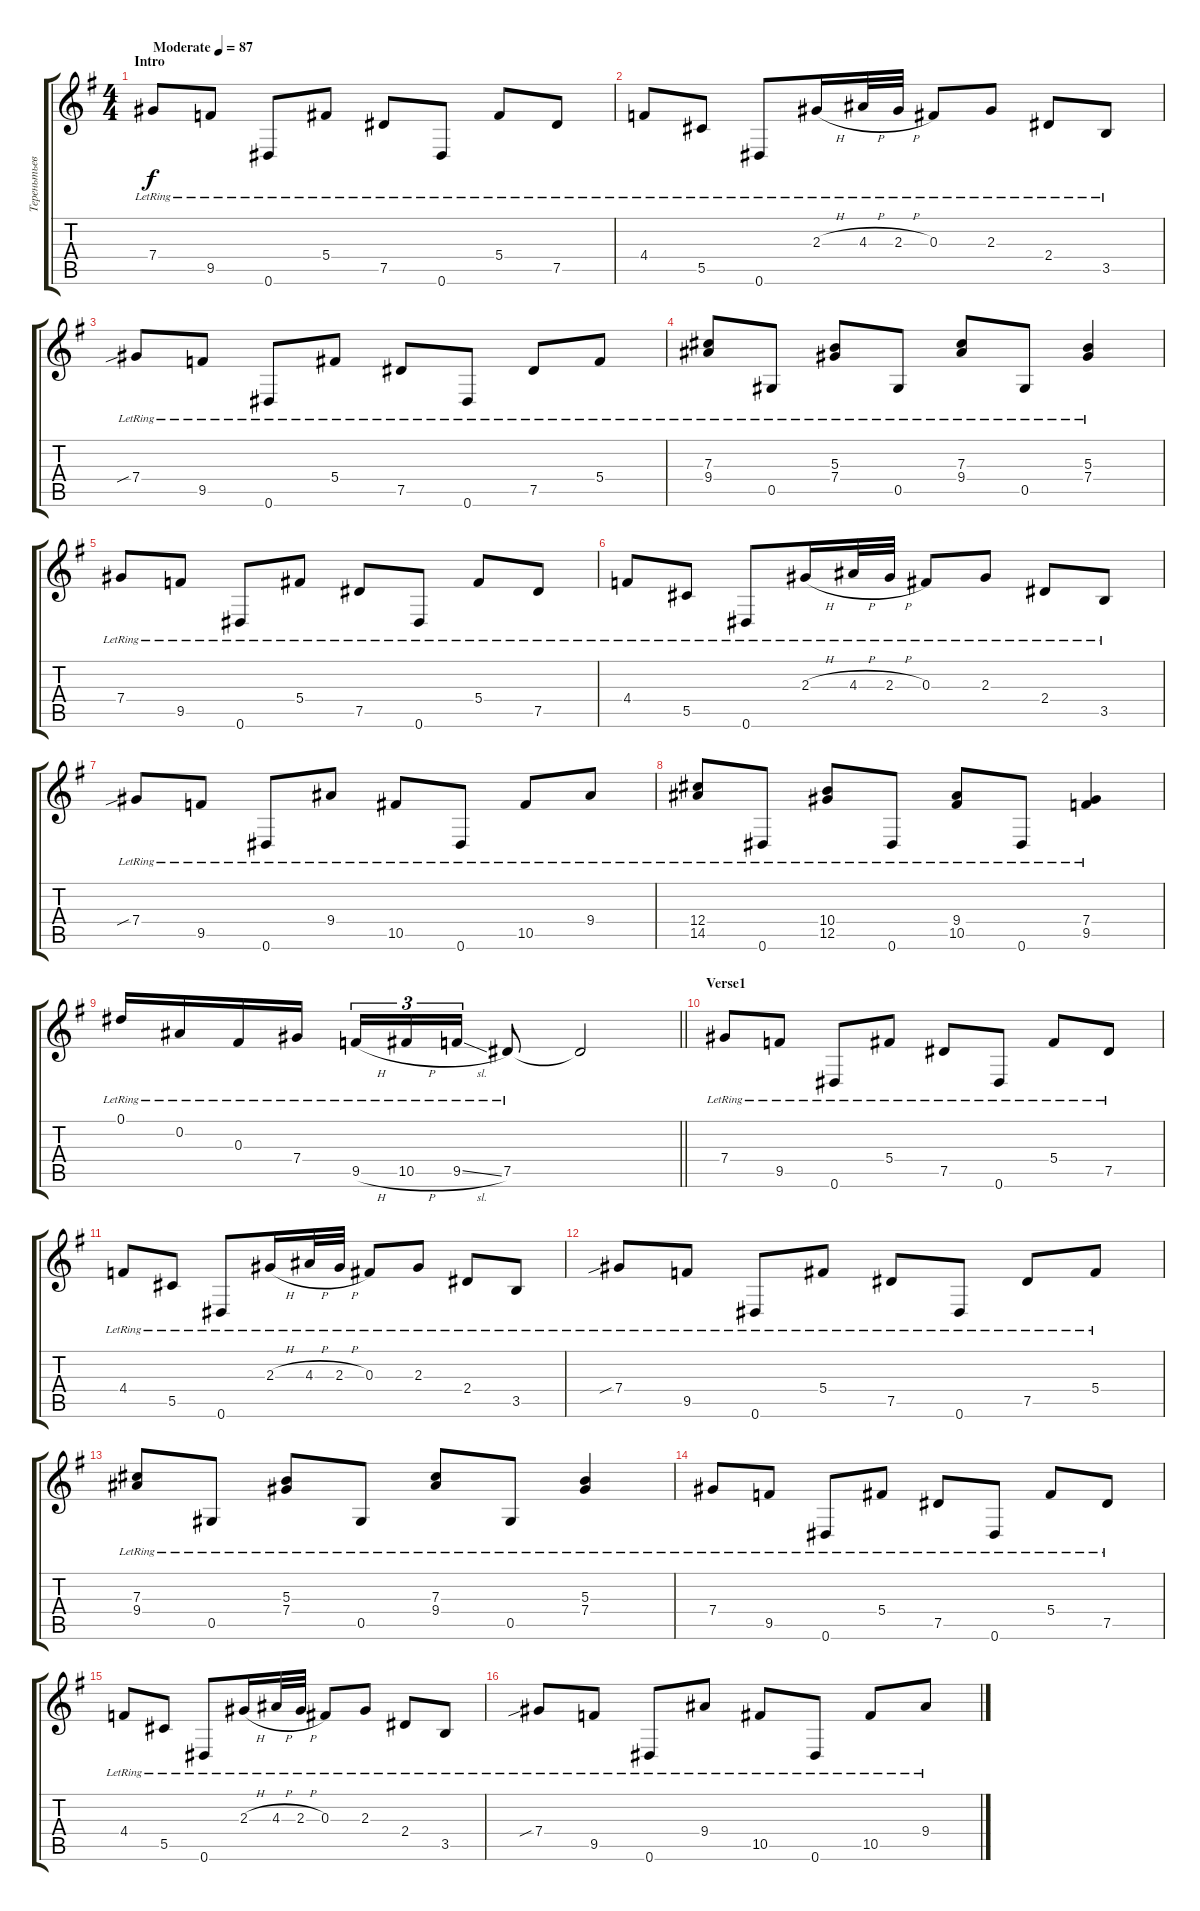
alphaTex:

\track ("Тереньтьев" "Тереньтьев") {instrument acousticguitarsteel}
\staff {score tabs}
\tuning (Eb4 Bb3 Gb3 Db3 Ab2 Eb2) {hide}
\ts (4 4)
\section ("" "Intro")
\tempo (87 "Moderate")
\clef g2
\ks g
7.4{lr}.8{dy f instrument acousticguitarsteel} 9.5{lr}.8 0.6{lr}.8 5.4{lr}.8 7.5{lr}.8 0.6{lr}.8 5.4{lr}.8 7.5{lr}.8 |
4.4{lr}.8 5.5{lr}.8 0.6{lr}.8 2.3{h lr}.16 4.3{h lr}.32 2.3{h lr}.32 0.3{lr}.8 2.3{lr}.8 2.4{lr}.8 3.5{lr}.8 |
7.4{sib lr}.8 9.5{lr}.8 0.6{lr}.8 5.4{lr}.8 7.5{lr}.8 0.6{lr}.8 7.5{lr}.8 5.4{lr}.8 |
(7.3{lr} 9.4{lr}).8 0.5{lr}.8 (5.3{lr} 7.4{lr}).8 0.5{lr}.8 (7.3{lr} 9.4{lr}).8 0.5{lr}.8 (5.3{lr} 7.4{lr}).4 |
7.4{lr}.8 9.5{lr}.8 0.6{lr}.8 5.4{lr}.8 7.5{lr}.8 0.6{lr}.8 5.4{lr}.8 7.5{lr}.8 |
4.4{lr}.8 5.5{lr}.8 0.6{lr}.8 2.3{h lr}.16 4.3{h lr}.32 2.3{h lr}.32 0.3{lr}.8 2.3{lr}.8 2.4{lr}.8 3.5{lr}.8 |
7.4{sib lr}.8 9.5{lr}.8 0.6{lr}.8 9.4{lr}.8 10.5{lr}.8 0.6{lr}.8 10.5{lr}.8 9.4{lr}.8 |
(12.4{lr} 14.5{lr}).8 0.6{lr}.8 (10.4{lr} 12.5{lr}).8 0.6{lr}.8 (9.4{lr} 10.5{lr}).8 0.6{lr}.8 (7.4{lr} 9.5{lr}).4 |
\barLineRight lightlight
0.1{lr}.16 0.2{lr}.16 0.3{lr}.16 7.4{lr}.16 9.5{h lr}.16{tu (3 2)} 10.5{h lr}.16{tu (3 2)} 9.5{sl lr}.16{tu (3 2)} 7.5{lr}.8 7.5{t}.2 |
\section ("" "Verse1")
7.4{lr}.8 9.5{lr}.8 0.6{lr}.8 5.4{lr}.8 7.5{lr}.8 0.6{lr}.8 5.4{lr}.8 7.5{lr}.8 |
4.4{lr}.8 5.5{lr}.8 0.6{lr}.8 2.3{h lr}.16 4.3{h lr}.32 2.3{h lr}.32 0.3{lr}.8 2.3{lr}.8 2.4{lr}.8 3.5{lr}.8 |
7.4{sib lr}.8 9.5{lr}.8 0.6{lr}.8 5.4{lr}.8 7.5{lr}.8 0.6{lr}.8 7.5{lr}.8 5.4{lr}.8 |
(7.3{lr} 9.4{lr}).8 0.5{lr}.8 (5.3{lr} 7.4{lr}).8 0.5{lr}.8 (7.3{lr} 9.4{lr}).8 0.5{lr}.8 (5.3{lr} 7.4{lr}).4 |
7.4{lr}.8 9.5{lr}.8 0.6{lr}.8 5.4{lr}.8 7.5{lr}.8 0.6{lr}.8 5.4{lr}.8 7.5{lr}.8 |
4.4{lr}.8 5.5{lr}.8 0.6{lr}.8 2.3{h lr}.16 4.3{h lr}.32 2.3{h lr}.32 0.3{lr}.8 2.3{lr}.8 2.4{lr}.8 3.5{lr}.8 |
7.4{sib lr}.8 9.5{lr}.8 0.6{lr}.8 9.4{lr}.8 10.5{lr}.8 0.6{lr}.8 10.5{lr}.8 9.4{lr}.8
